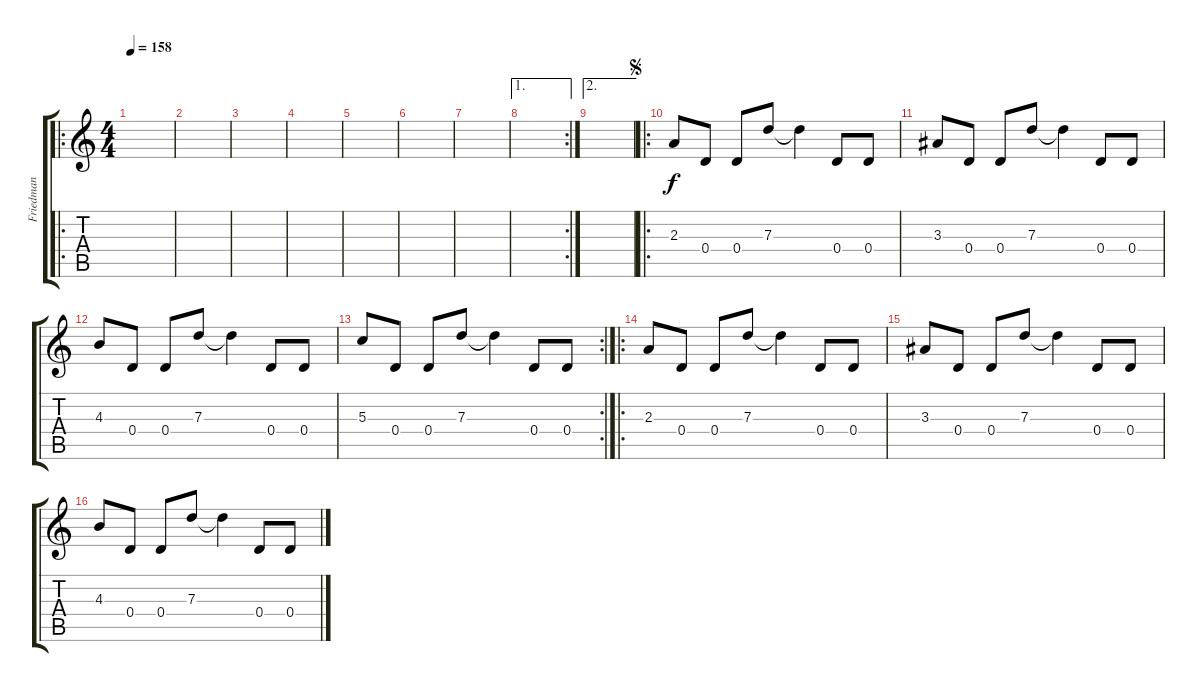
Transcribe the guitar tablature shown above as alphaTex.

\track ("Friedman" "Friedman") {instrument distortionguitar}
\staff {score tabs}
\tuning (E4 B3 G3 D3 A2 E2) {hide}
\ro
\ts (4 4)
\tempo 158
\clef g2
\ks c
|
|
|
|
|
|
|
\ae 1
\rc 2
|
\ae 2
|
\ro
\jump segno
2.3.8 0.4.8 0.4.8 7.3.8 7.3{t}.4 0.4.8 0.4.8 |
3.3.8 0.4.8 0.4.8 7.3.8 7.3{t}.4 0.4.8 0.4.8 |
4.3.8 0.4.8 0.4.8 7.3.8 7.3{t}.4 0.4.8 0.4.8 |
\rc 2
5.3.8 0.4.8 0.4.8 7.3.8 7.3{t}.4 0.4.8 0.4.8 |
\ro
2.3.8 0.4.8 0.4.8 7.3.8 7.3{t}.4 0.4.8 0.4.8 |
3.3.8 0.4.8 0.4.8 7.3.8 7.3{t}.4 0.4.8 0.4.8 |
4.3.8 0.4.8 0.4.8 7.3.8 7.3{t}.4 0.4.8 0.4.8
